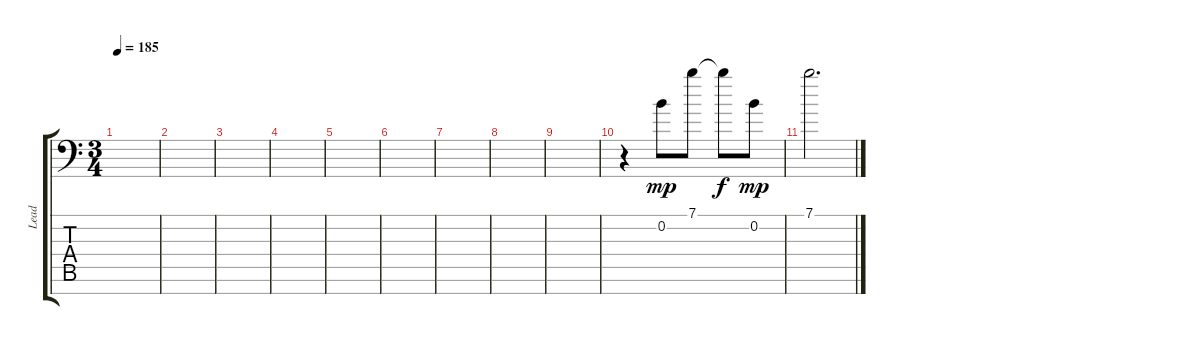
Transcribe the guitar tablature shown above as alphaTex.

\track ("Lead " "Lead ") {instrument electricguitarjazz}
\staff {score tabs}
\tuning (E4 B3 G3 D3 A2 E2 A1) {hide}
\ts (3 4)
\tempo 185
\clef f4
\ks c
|
|
|
|
|
|
|
|
|
r.4 0.2.8{dy mp} 7.1.8 7.1{t}.8{dy f} 0.2.8{dy mp} |
7.1.2{d}
